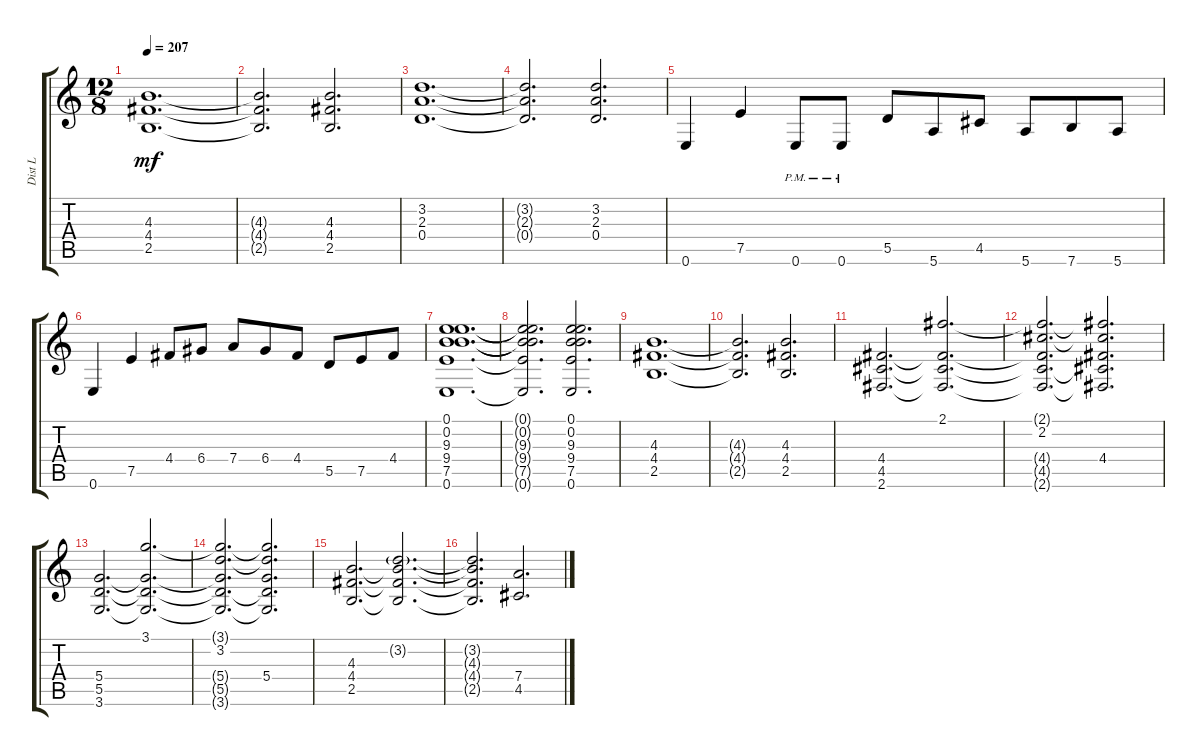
\track ("Dist L" "Dist L") {instrument distortionguitar}
\staff {score tabs}
\tuning (E4 B3 G3 D3 A2 E2) {hide}
\ts (12 8)
\tempo 207
\clef g2
\ks c
(4.3 4.4 2.5).1{d dy mf} |
(4.3{t} 4.4{t} 2.5{t}).2{d} (4.3 4.4 2.5).2{d} |
(3.2 2.3 0.4).1{d} |
(3.2{t} 2.3{t} 0.4{t}).2{d} (3.2 2.3 0.4).2{d} |
0.6.4 7.5.4 0.6{pm}.8 0.6{pm}.8 5.5.8 5.6.8 4.5.8 5.6.8 7.6.8 5.6.8 |
0.6.4 7.5.4 4.4.8 6.4.8 7.4.8 6.4.8 4.4.8 5.5.8 7.5.8 4.4.8 |
(0.1 0.2 9.3 9.4 7.5 0.6).1{d} |
(0.1{t} 0.2{t} 9.3{t} 9.4{t} 7.5{t} 0.6{t}).2{d} (0.1 0.2 9.3 9.4 7.5 0.6).2{d} |
(4.3 4.4 2.5).1{d} |
(4.3{t} 4.4{t} 2.5{t}).2{d} (4.3 4.4 2.5).2{d} |
(4.4 4.5 2.6).2{d} (2.1 4.4{t} 4.5{t} 2.6{t}).2{d} |
(2.1{t} 2.2 4.4{t} 4.5{t} 2.6{t}).2{d} (2.1{t} 2.2{t} 4.4 4.5{t} 2.6{t}).2{d} |
(5.4 5.5 3.6).2{d} (3.1 5.4{t} 5.5{t} 3.6{t}).2{d} |
(3.1{t} 3.2 5.4{t} 5.5{t} 3.6{t}).2{d} (3.1{t} 3.2{t} 5.4 5.5{t} 3.6{t}).2{d} |
(4.3 4.4 2.5).2{d} (3.2{g} 4.3{t} 4.4{t} 2.5{t}).2{d} |
(3.2{t} 4.3{t} 4.4{t} 2.5{t}).2{d} (7.4 4.5).2{d}
